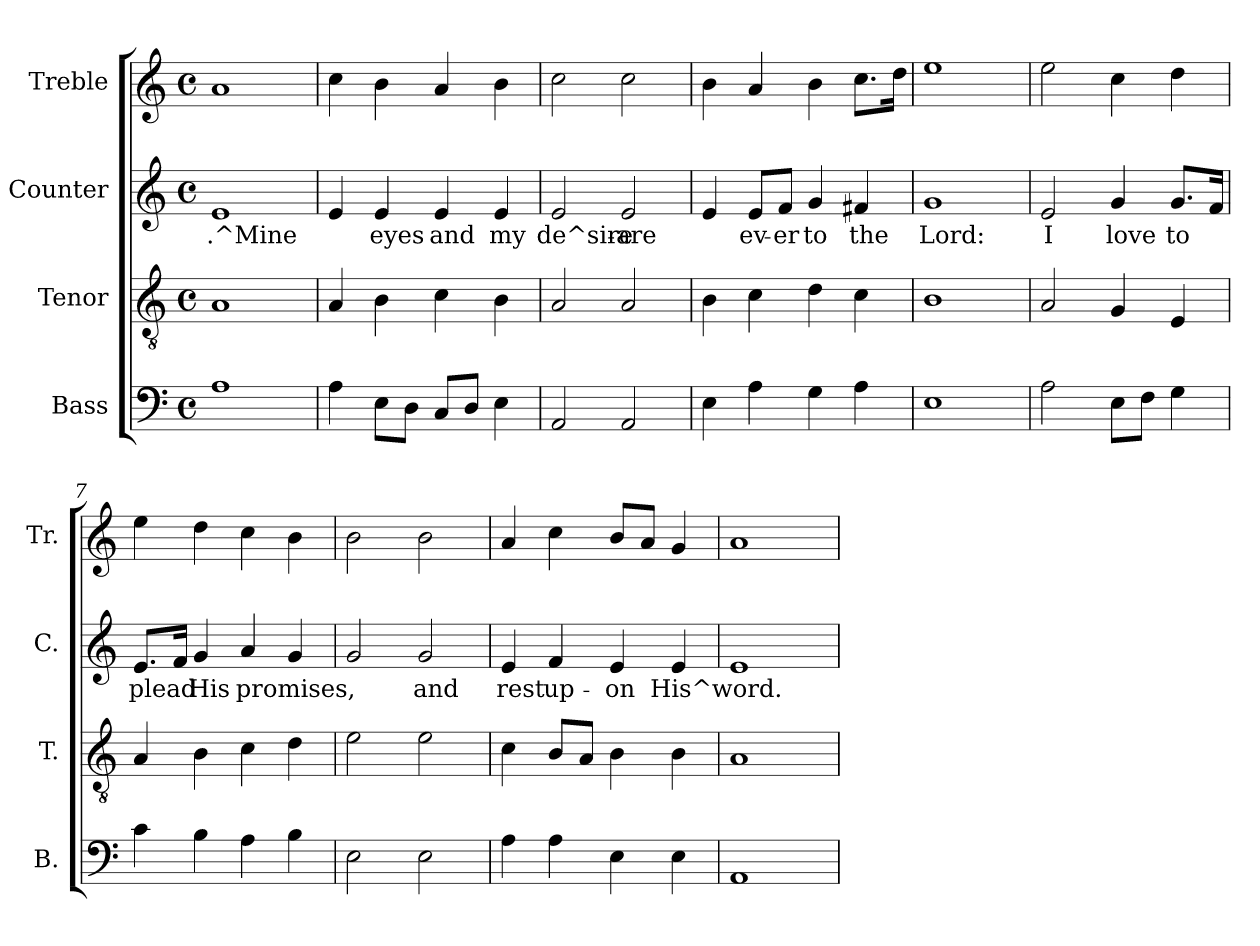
**kern	**text	**kern	**text	**kern	**text	**kern	**text
*part4	*part4	*part3	*part3	*part2	*part2	*part1	*part1
*staff4	*staff4	*staff3	*staff3	*staff2	*staff2	*staff1	*staff1
*I"Bass	*	*I"Tenor	*	*I"Counter	*	*I"Treble	*
*I'B.	*	*I'T.	*	*I'C.	*	*I'Tr.	*
!!LO:PB:g=z
*stria5	*	*stria5	*	*stria5	*	*stria5	*
*clefF4	*	*clefGv2	*	*clefG2	*	*clefG2	*
*k[]	*	*k[]	*	*k[]	*	*k[]	*
*C:	*	*C:	*	*C:	*	*C:	*
*M4/4	*	*M4/4	*	*M4/4	*	*M4/4	*
*met(c)	*	*met(c)	*	*met(c)	*	*met(c)	*
=1	=1	=1	=1	=1	=1	=1	=1
!	!LO:LY:b:rj	!	!LO:LY:b:rj	!	!LO:LY:b:rj	!	!LO:LY:b:rj
1A	.	1A	.	1e<	.^Mine	1a	.
=2	=2	=2	=2	=2	=2	=2	=2
!	!LO:LY:b:rj	!	!LO:LY:b:rj	!	!LO:LY:b:rj	!	!LO:LY:b:rj
4A\	.	4A/	.	4e/	.	4cc\	.
!	!LO:LY:b:rj	!	!LO:LY:b:rj	!	!LO:LY:b:rj	!	!LO:LY:b:rj
8E\L	.	4B\	.	4e/	eyes	4b\	.
!	!LO:LY:b:rj	!	!	!	!	!	!
8D\J	.	.	.	.	.	.	.
!	!LO:LY:b:rj	!	!LO:LY:b:rj	!	!LO:LY:b:rj	!	!LO:LY:b:rj
8C/L	.	4c\	.	4e/	and	4a/	.
!	!LO:LY:b:rj	!	!	!	!	!	!
8D/J	.	.	.	.	.	.	.
!	!LO:LY:b:rj	!	!LO:LY:b:rj	!	!LO:LY:b:rj	!	!LO:LY:b:rj
4E\	.	4B\	.	4e/	my	4b\	.
=3	=3	=3	=3	=3	=3	=3	=3
!	!LO:LY:b:rj	!	!LO:LY:b:rj	!	!LO:LY:b:rj	!	!LO:LY:b:rj
2AA/	.	2A/	.	2e/	de^sire-	2cc\	.
!	!LO:LY:b:rj	!	!LO:LY:b:rj	!	!LO:LY:b:rj	!	!LO:LY:b:rj
2AA/	.	2A/	.	2e/	-are	2cc\	.
=4	=4	=4	=4	=4	=4	=4	=4
!	!LO:LY:b:rj	!	!LO:LY:b:rj	!	!LO:LY:b:rj	!	!LO:LY:b:rj
4E\	.	4B\	.	4e/	.	4b\	.
!	!LO:LY:b:rj	!	!LO:LY:b:rj	!	!LO:LY:b:rj	!	!LO:LY:b:rj
4A\	.	4c\	.	8e/L	ev-	4a/	.
!	!	!	!	!	!LO:LY:b:rj	!	!
.	.	.	.	8f/J	-er	.	.
!	!LO:LY:b:rj	!	!LO:LY:b:rj	!	!LO:LY:b:rj	!	!LO:LY:b:rj
4G\	.	4d\	.	4g/	to	4b\	.
!	!LO:LY:b:rj	!	!LO:LY:b:rj	!	!LO:LY:b:rj	!	!LO:LY:b:rj
4A\	.	4c\	.	4f#X/	the	8.cc\L	.
!	!	!	!	!	!	!	!LO:LY:b:rj
.	.	.	.	.	.	16dd\J	.
=5	=5	=5	=5	=5	=5	=5	=5
!	!LO:LY:b:rj	!	!LO:LY:b:rj	!	!LO:LY:b:rj	!	!LO:LY:b:rj
1E	.	1B	.	1g	Lord:	1ee>	.
=6	=6	=6	=6	=6	=6	=6	=6
!	!LO:LY:b:rj	!	!LO:LY:b:rj	!	!LO:LY:b:rj	!	!LO:LY:b:rj
2A\	.	2A/	.	2e/	I	2ee\	.
!	!LO:LY:b:rj	!	!LO:LY:b:rj	!	!LO:LY:b:rj	!	!LO:LY:b:rj
8E\L	.	4G/	.	4g/	love	4cc\	.
!	!LO:LY:b:rj	!	!	!	!	!	!
8F\J	.	.	.	.	.	.	.
!	!LO:LY:b:rj	!	!LO:LY:b:rj	!	!LO:LY:b:rj	!	!LO:LY:b:rj
4G\	.	4E/	.	8.g/L	to	4dd\	.
!	!	!	!	!	!LO:LY:b:rj	!	!
.	.	.	.	16f/J	.	.	.
=7	=7	=7	=7	=7	=7	=7	=7
!	!LO:LY:b:rj	!	!LO:LY:b:rj	!	!LO:LY:b:rj	!	!LO:LY:b:rj
4c\	.	4A/	.	8.e/L	plead	4ee\	.
!	!	!	!	!	!LO:LY:b:rj	!	!
.	.	.	.	16f/J	.	.	.
!	!LO:LY:b:rj	!	!LO:LY:b:rj	!	!LO:LY:b:rj	!	!LO:LY:b:rj
4B\	.	4B\	.	4g/	His	4dd\	.
!	!LO:LY:b:rj	!	!LO:LY:b:rj	!	!LO:LY:b:rj	!	!LO:LY:b:rj
4A\	.	4c\	.	4a/	promises,	4cc\	.
!	!LO:LY:b:rj	!	!LO:LY:b:rj	!	!LO:LY:b:rj	!	!LO:LY:b:rj
4B\	.	4d\	.	4g/	.	4b\	.
=8	=8	=8	=8	=8	=8	=8	=8
!	!LO:LY:b:rj	!	!LO:LY:b:rj	!	!LO:LY:b:rj	!	!LO:LY:b:rj
2E\	.	2e\	.	2g/	.	2b\	.
!	!LO:LY:b:rj	!	!LO:LY:b:rj	!	!LO:LY:b:rj	!	!LO:LY:b:rj
2E\	.	2e\	.	2g/	and	2b\	.
=9	=9	=9	=9	=9	=9	=9	=9
!	!LO:LY:b:rj	!	!LO:LY:b:rj	!	!LO:LY:b:rj	!	!LO:LY:b:rj
4A\	.	4c\	.	4e/	rest	4a/	.
!	!LO:LY:b:rj	!	!LO:LY:b:rj	!	!LO:LY:b:rj	!	!LO:LY:b:rj
4A\	.	8B/L	.	4f/	up-	4cc\	.
!	!	!	!LO:LY:b:rj	!	!	!	!
.	.	8A/J	.	.	.	.	.
!	!LO:LY:b:rj	!	!LO:LY:b:rj	!	!LO:LY:b:rj	!	!LO:LY:b:rj
4E\	.	4B\	.	4e/	-on	8b/L	.
!	!	!	!	!	!	!	!LO:LY:b:rj
.	.	.	.	.	.	8a/J	.
!	!LO:LY:b:rj	!	!LO:LY:b:rj	!	!LO:LY:b:rj	!	!LO:LY:b:rj
4E\	.	4B\	.	4e/	His^word.	4g>/	.
=10	=10	=10	=10	=10	=10	=10	=10
!	!LO:LY:b:rj	!	!LO:LY:b:rj	!	!LO:LY:b:rj	!	!LO:LY:b:rj
1AA	.	1A	.	1e	.	1a	.
=	=	=	=	=	=	=	=
*-	*-	*-	*-	*-	*-	*-	*-
